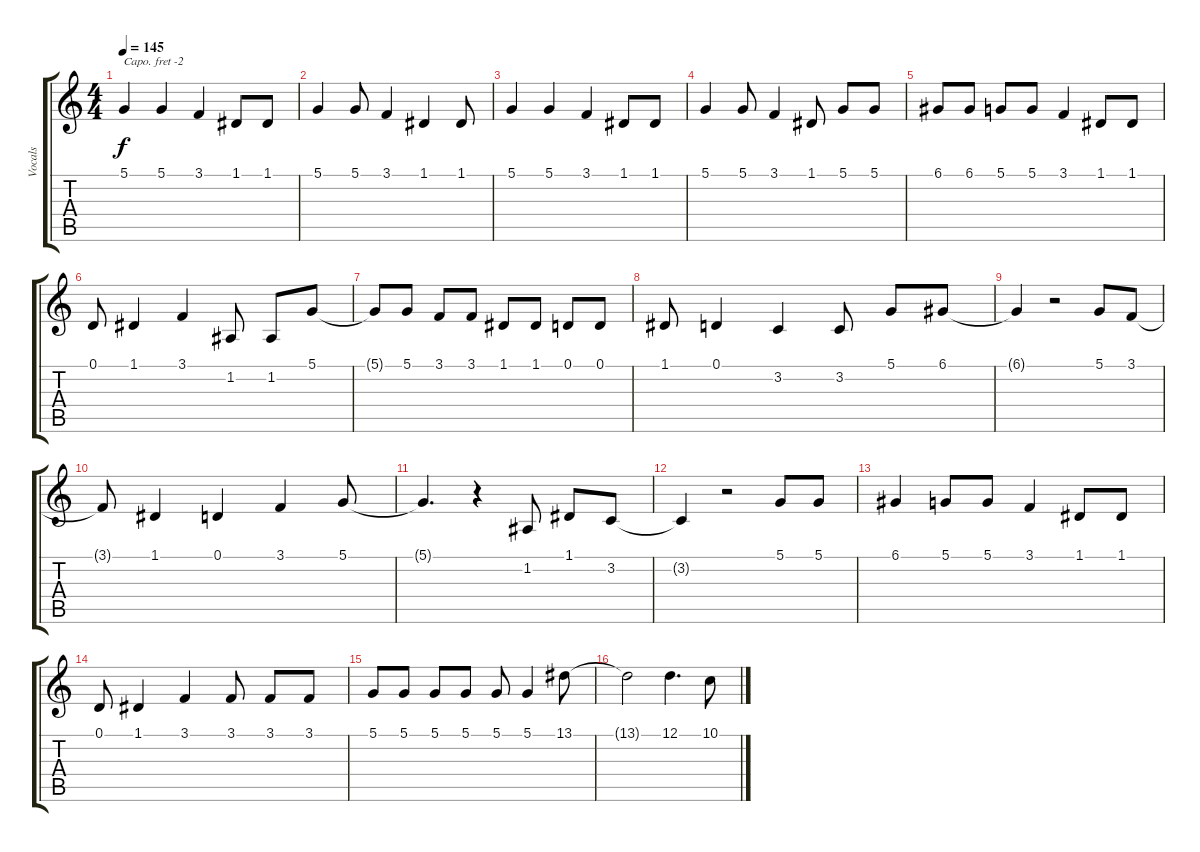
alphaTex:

\track ("Vocals" "Vocals") {instrument trumpet}
\staff {score tabs}
\capo -2
\tuning (E4 B3 G3 D3 A2 D2) {hide}
\ts (4 4)
\tempo 145
\clef g2
\ks c
5.1.4{dy f} 5.1.4 3.1.4 1.1.8 1.1.8 |
5.1.4 5.1.8 3.1.4 1.1.4 1.1.8 |
5.1.4 5.1.4 3.1.4 1.1.8 1.1.8 |
5.1.4 5.1.8 3.1.4 1.1.8 5.1.8 5.1.8 |
6.1.8 6.1.8 5.1.8 5.1.8 3.1.4 1.1.8 1.1.8 |
0.1.8 1.1.4 3.1.4 1.2.8 1.2.8 5.1.8 |
5.1{t}.8 5.1.8 3.1.8 3.1.8 1.1.8 1.1.8 0.1.8 0.1.8 |
1.1.8 0.1.4 3.2.4 3.2.8 5.1.8 6.1.8 |
6.1{t}.4 r.2 5.1.8 3.1.8 |
3.1{t}.8 1.1.4 0.1.4 3.1.4 5.1.8 |
5.1{t}.4{d} r.4 1.2.8 1.1.8 3.2.8 |
3.2{t}.4 r.2 5.1.8 5.1.8 |
6.1.4 5.1.8 5.1.8 3.1.4 1.1.8 1.1.8 |
0.1.8 1.1.4 3.1.4 3.1.8 3.1.8 3.1.8 |
5.1.8 5.1.8 5.1.8 5.1.8 5.1.8 5.1.4 13.1.8 |
13.1{t}.2 12.1.4{d} 10.1.8
